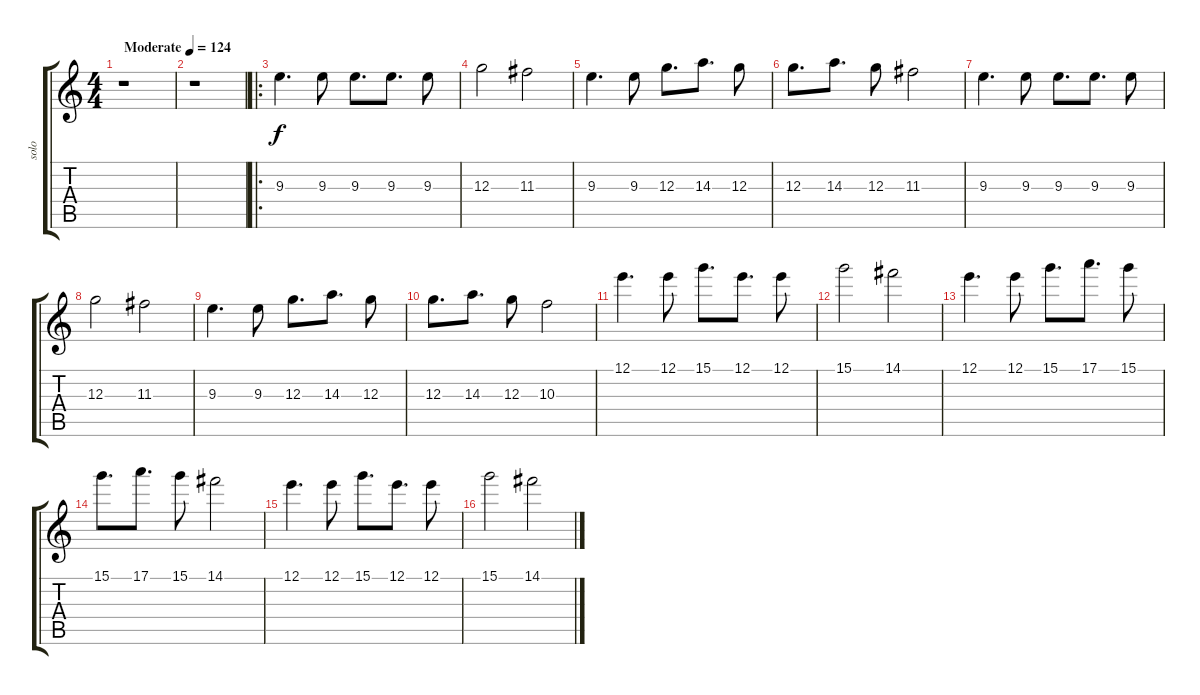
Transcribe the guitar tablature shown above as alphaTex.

\track ("solo" "solo") {instrument distortionguitar}
\staff {score tabs}
\tuning (E4 B3 G3 D3 A2 E2) {hide}
\ts (4 4)
\tempo (124 "Moderate")
\clef g2
\ks c
r.1{dy f instrument distortionguitar} |
r.1 |
\ro
9.3.4{d} 9.3.8 9.3.8{d} 9.3.8{d} 9.3.8 |
12.3.2 11.3.2 |
9.3.4{d} 9.3.8 12.3.8{d} 14.3.8{d} 12.3.8 |
12.3.8{d} 14.3.8{d} 12.3.8 11.3.2 |
9.3.4{d} 9.3.8 9.3.8{d} 9.3.8{d} 9.3.8 |
12.3.2 11.3.2 |
9.3.4{d} 9.3.8 12.3.8{d} 14.3.8{d} 12.3.8 |
12.3.8{d} 14.3.8{d} 12.3.8 10.3.2 |
12.1.4{d} 12.1.8 15.1.8{d} 12.1.8{d} 12.1.8 |
15.1.2 14.1.2 |
12.1.4{d} 12.1.8 15.1.8{d} 17.1.8{d} 15.1.8 |
15.1.8{d} 17.1.8{d} 15.1.8 14.1.2 |
12.1.4{d} 12.1.8 15.1.8{d} 12.1.8{d} 12.1.8 |
15.1.2 14.1.2
